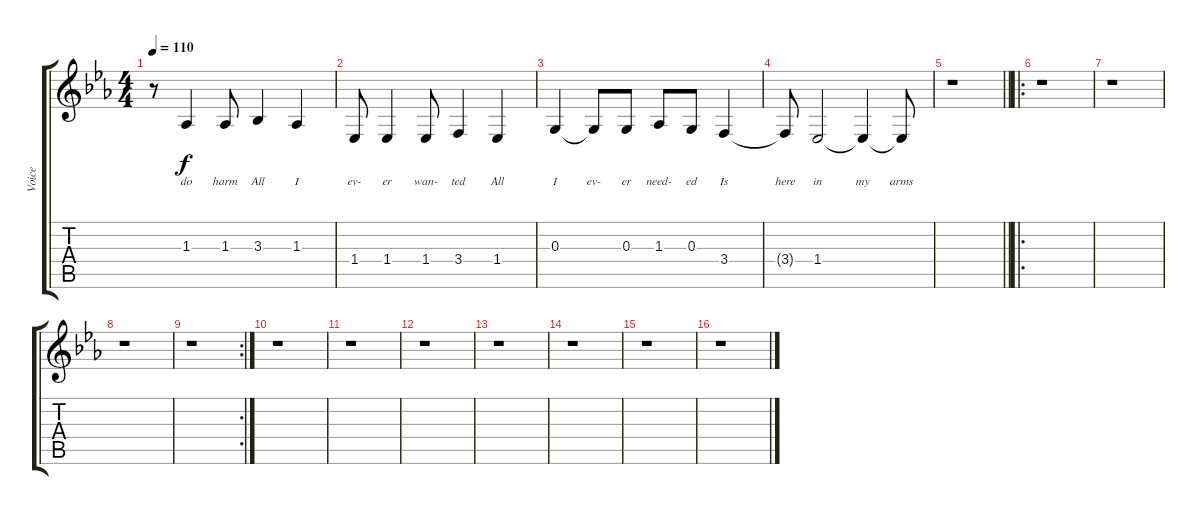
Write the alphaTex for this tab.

\track ("Voice" "Voice") {instrument cello}
\staff {score tabs}
\tuning (E4 B3 G3 D3 A2 E2) {hide}
\ts (4 4)
\tempo 110
\clef g2
\ks eb
r.8{dy f} 1.3.4{lyrics (0 "do") lyrics (1 "") lyrics (2 "") lyrics (3 "") lyrics (4 "")} 1.3.8{lyrics (0 "harm") lyrics (1 "") lyrics (2 "") lyrics (3 "") lyrics (4 "")} 3.3.4{lyrics (0 "All") lyrics (1 "") lyrics (2 "") lyrics (3 "") lyrics (4 "")} 1.3.4{lyrics (0 "I") lyrics (1 "") lyrics (2 "") lyrics (3 "") lyrics (4 "")} |
1.4.8{lyrics (0 "ev-") lyrics (1 "") lyrics (2 "") lyrics (3 "") lyrics (4 "")} 1.4.4{lyrics (0 "er") lyrics (1 "") lyrics (2 "") lyrics (3 "") lyrics (4 "")} 1.4.8{lyrics (0 "wan-") lyrics (1 "") lyrics (2 "") lyrics (3 "") lyrics (4 "")} 3.4.4{lyrics (0 "ted") lyrics (1 "") lyrics (2 "") lyrics (3 "") lyrics (4 "")} 1.4.4{lyrics (0 "All") lyrics (1 "") lyrics (2 "") lyrics (3 "") lyrics (4 "")} |
0.3.4{lyrics (0 "I") lyrics (1 "") lyrics (2 "") lyrics (3 "") lyrics (4 "")} 0.3{t}.8{lyrics (0 "ev-") lyrics (1 "") lyrics (2 "") lyrics (3 "") lyrics (4 "")} 0.3.8{lyrics (0 "er") lyrics (1 "") lyrics (2 "") lyrics (3 "") lyrics (4 "")} 1.3.8{lyrics (0 "need-") lyrics (1 "") lyrics (2 "") lyrics (3 "") lyrics (4 "")} 0.3.8{lyrics (0 "ed") lyrics (1 "") lyrics (2 "") lyrics (3 "") lyrics (4 "")} 3.4.4{lyrics (0 "Is") lyrics (1 "") lyrics (2 "") lyrics (3 "") lyrics (4 "")} |
3.4{t}.8{lyrics (0 "here") lyrics (1 "") lyrics (2 "") lyrics (3 "") lyrics (4 "")} 1.4.2{lyrics (0 "in") lyrics (1 "") lyrics (2 "") lyrics (3 "") lyrics (4 "")} 1.4{t}.4{lyrics (0 "my") lyrics (1 "") lyrics (2 "") lyrics (3 "") lyrics (4 "")} 1.4{t}.8{lyrics (0 "arms") lyrics (1 "") lyrics (2 "") lyrics (3 "") lyrics (4 "")} |
\barLineRight lightlight
r.1 |
\ro
r.1 |
r.1 |
r.1 |
\rc 2
r.1 |
r.1 |
r.1 |
r.1 |
r.1 |
r.1 |
r.1 |
r.1
